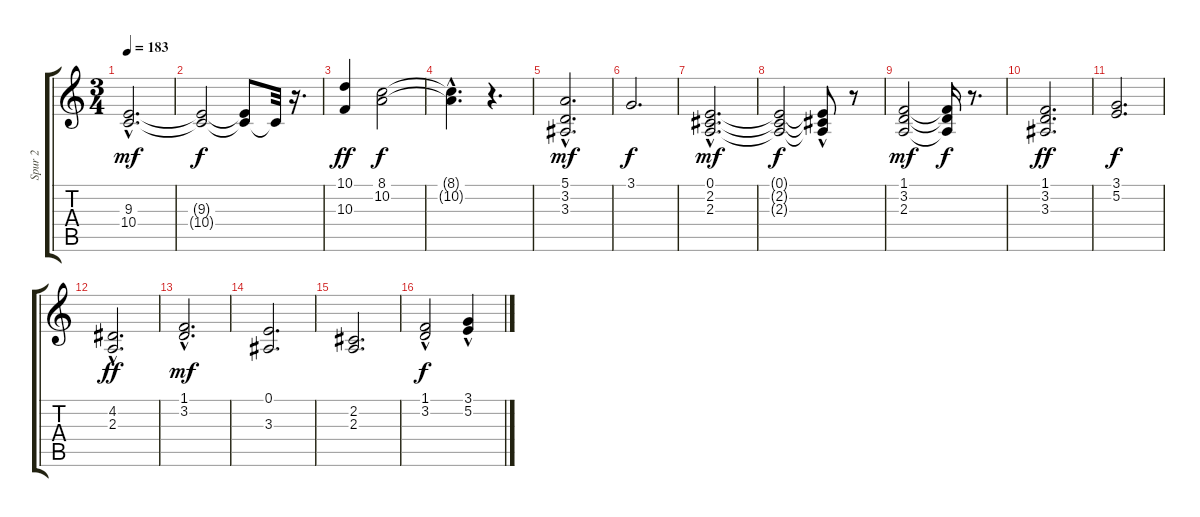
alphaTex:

\track ("Spur 2" "Spur 2") {instrument synthstrings1}
\staff {score tabs}
\tuning (E4 B3 G3 D3 A2 E2) {hide}
\ts (3 4)
\tempo 183
\clef g2
\ks c
(9.3{hac} 10.4{hac}).2{d dy mf} |
(9.3{t} 10.4{t}).2{dy f} (9.3{t} 10.4{t}).8 10.4{t}.32 r.16{d} |
(10.1 10.3).4{dy ff} (8.1 10.2).2{dy f} |
(8.1{hac t} 10.2{hac t}).4{d} r.4{d} |
(5.1{hac} 3.2 3.3).2{d dy mf} |
3.1.2{d dy f} |
(0.1{hac} 2.2{hac} 2.3{hac}).2{d dy mf} |
(0.1{t} 2.2{t} 2.3{t}).2{dy f} (0.1{t} 2.2{hac t} 2.3{t}).8 r.8 |
(1.1 3.2 2.3).2{dy mf} (1.1{t} 3.2{t} 2.3{t}).16{dy f} r.8{d} |
(1.1 3.2 3.3).2{d dy ff} |
(3.1 5.2).2{d dy f} |
(4.2{hac} 2.3).2{d dy ff} |
(1.1{hac} 3.2).2{d dy mf} |
(0.1 3.3).2{d} |
(2.2 2.3).2{d} |
(1.1 3.2{hac}).2{dy f} (3.1{hac} 5.2).4
